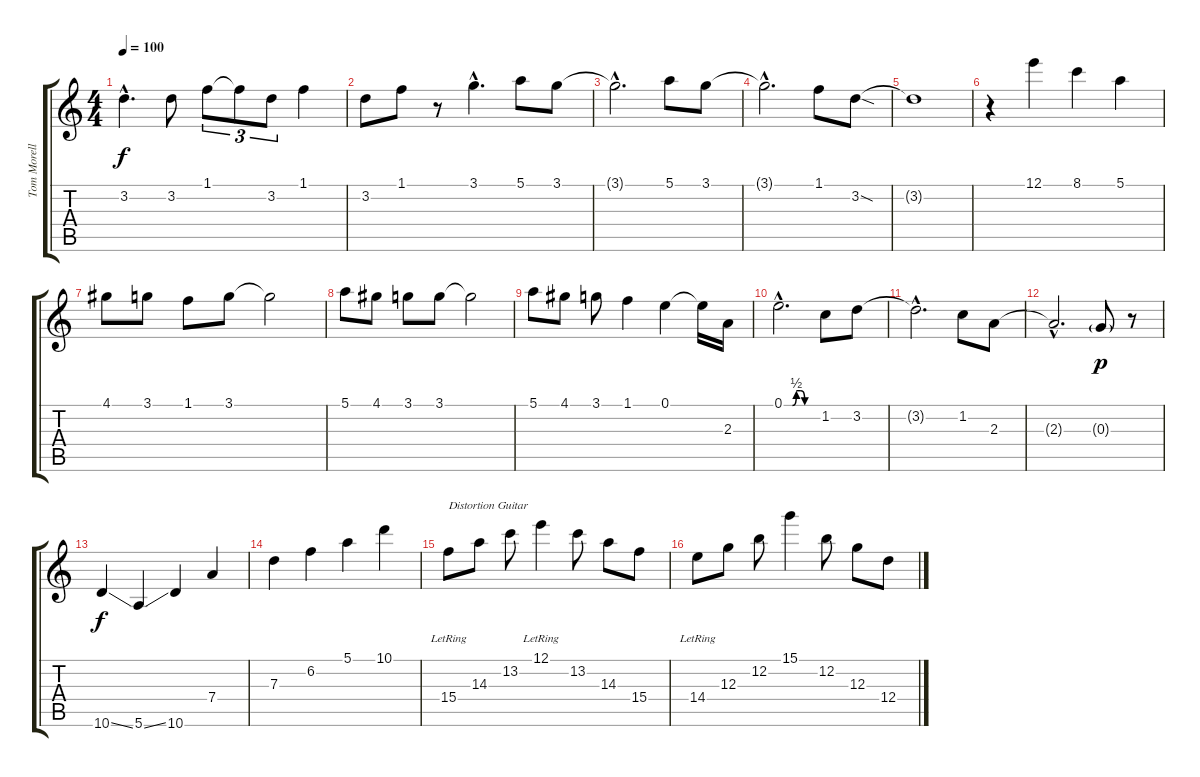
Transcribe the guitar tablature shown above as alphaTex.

\track ("Tom Morello (Guitar)" "Tom Morell") {instrument overdrivenguitar}
\staff {score tabs}
\tuning (E4 B3 G3 D3 A2 E2) {hide}
\ts (4 4)
\tempo 100
\clef g2
\ks c
3.2{hac t}.4{d dy f} 3.2.8 1.1.8{tu (3 2)} 1.1{t}.8{tu (3 2)} 3.2.8{tu (3 2)} 1.1.4 |
3.2.8 1.1.8 r.8 3.1{hac}.4{d} 5.1.8 3.1.8 |
3.1{hac t}.2{d} 5.1.8 3.1.8 |
3.1{hac t}.2{d} 1.1.8 3.2{sod}.8 |
3.2{t}.1 |
r.4 12.1.4 8.1.4 5.1.4 |
4.1.8 3.1.8 1.1.8 3.1.8 3.1{t}.2 |
5.1.8 4.1.8 3.1.8 3.1.8 3.1{t}.2 |
5.1.8 4.1.8 3.1.8 1.1.4 0.1.4 0.1{t}.16 2.3.16 |
0.1{be (custom 0 0 15 0 22 2 30 2 37 0 45 0 60 0) hac}.2{d} 1.2.8 3.2.8 |
3.2{hac t}.2{d} 1.2.8 2.3.8 |
2.3{hac t}.2{d} 0.3{g}.8{dy p} r.8 |
10.6{ss}.4{dy f} 5.6{ss}.4 10.6.4 7.4.4 |
7.3.4 6.2.4 5.1.4 10.1.4 |
15.4{lr}.8{txt "Distortion Guitar" instrument distortionguitar} 14.3.8 13.2.8 12.1{lr}.4 13.2.8 14.3.8 15.4.8 |
14.4{lr}.8 12.3.8 12.2.8 15.1.4 12.2.8 12.3.8 12.4.8
